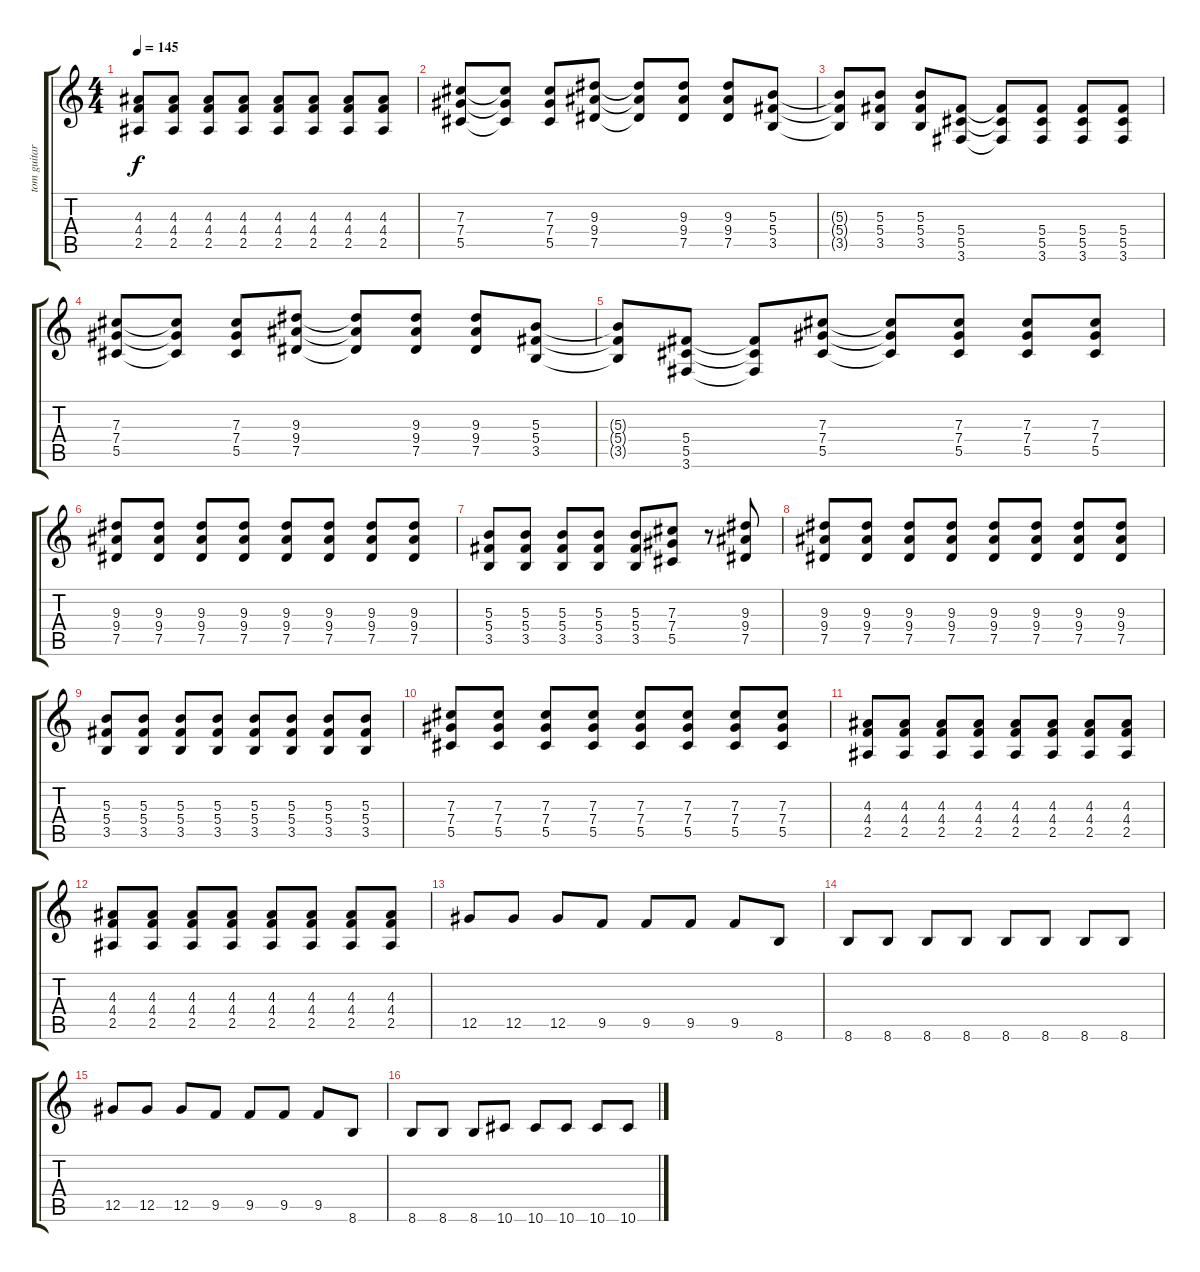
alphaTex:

\track ("tom guitar overdub" "tom guitar") {instrument distortionguitar}
\staff {score tabs}
\tuning (Eb4 Bb3 Gb3 Db3 Ab2 Eb2) {hide}
\ts (4 4)
\tempo 145
\clef g2
\ks c
(4.3 4.4 2.5).8{dy f} (4.3 4.4 2.5).8 (4.3 4.4 2.5).8 (4.3 4.4 2.5).8 (4.3 4.4 2.5).8 (4.3 4.4 2.5).8 (4.3 4.4 2.5).8 (4.3 4.4 2.5).8 |
(7.3 7.4 5.5).8 (7.3{t} 7.4{t} 5.5{t}).8 (7.3 7.4 5.5).8 (9.3 9.4 7.5).8 (9.3{t} 9.4{t} 7.5{t}).8 (9.3 9.4 7.5).8 (9.3 9.4 7.5).8 (5.3 5.4 3.5).8 |
(5.3{t} 5.4{t} 3.5{t}).8 (5.3 5.4 3.5).8 (5.3 5.4 3.5).8 (5.4 5.5 3.6).8 (5.4{t} 5.5{t} 3.6{t}).8 (5.4 5.5 3.6).8 (5.4 5.5 3.6).8 (5.4 5.5 3.6).8 |
(7.3 7.4 5.5).8 (7.3{t} 7.4{t} 5.5{t}).8 (7.3 7.4 5.5).8 (9.3 9.4 7.5).8 (9.3{t} 9.4{t} 7.5{t}).8 (9.3 9.4 7.5).8 (9.3 9.4 7.5).8 (5.3 5.4 3.5).8 |
(5.3{t} 5.4{t} 3.5{t}).8 (5.4 5.5 3.6).8 (5.4{t} 5.5{t} 3.6{t}).8 (7.3 7.4 5.5).8 (7.3{t} 7.4{t} 5.5{t}).8 (7.3 7.4 5.5).8 (7.3 7.4 5.5).8 (7.3 7.4 5.5).8 |
(9.3 9.4 7.5).8 (9.3 9.4 7.5).8 (9.3 9.4 7.5).8 (9.3 9.4 7.5).8 (9.3 9.4 7.5).8 (9.3 9.4 7.5).8 (9.3 9.4 7.5).8 (9.3 9.4 7.5).8 |
(5.3 5.4 3.5).8 (5.3 5.4 3.5).8 (5.3 5.4 3.5).8 (5.3 5.4 3.5).8 (5.3 5.4 3.5).8 (7.3 7.4 5.5).8 r.8 (9.3 9.4 7.5).8 |
(9.3 9.4 7.5).8 (9.3 9.4 7.5).8 (9.3 9.4 7.5).8 (9.3 9.4 7.5).8 (9.3 9.4 7.5).8 (9.3 9.4 7.5).8 (9.3 9.4 7.5).8 (9.3 9.4 7.5).8 |
(5.3 5.4 3.5).8 (5.3 5.4 3.5).8 (5.3 5.4 3.5).8 (5.3 5.4 3.5).8 (5.3 5.4 3.5).8 (5.3 5.4 3.5).8 (5.3 5.4 3.5).8 (5.3 5.4 3.5).8 |
(7.3 7.4 5.5).8 (7.3 7.4 5.5).8 (7.3 7.4 5.5).8 (7.3 7.4 5.5).8 (7.3 7.4 5.5).8 (7.3 7.4 5.5).8 (7.3 7.4 5.5).8 (7.3 7.4 5.5).8 |
(4.3 4.4 2.5).8 (4.3 4.4 2.5).8 (4.3 4.4 2.5).8 (4.3 4.4 2.5).8 (4.3 4.4 2.5).8 (4.3 4.4 2.5).8 (4.3 4.4 2.5).8 (4.3 4.4 2.5).8 |
(4.3 4.4 2.5).8 (4.3 4.4 2.5).8 (4.3 4.4 2.5).8 (4.3 4.4 2.5).8 (4.3 4.4 2.5).8 (4.3 4.4 2.5).8 (4.3 4.4 2.5).8 (4.3 4.4 2.5).8 |
12.5.8 12.5.8 12.5.8 9.5.8 9.5.8 9.5.8 9.5.8 8.6.8 |
8.6.8 8.6.8 8.6.8 8.6.8 8.6.8 8.6.8 8.6.8 8.6.8 |
12.5.8 12.5.8 12.5.8 9.5.8 9.5.8 9.5.8 9.5.8 8.6.8 |
8.6.8 8.6.8 8.6.8 10.6.8 10.6.8 10.6.8 10.6.8 10.6.8
